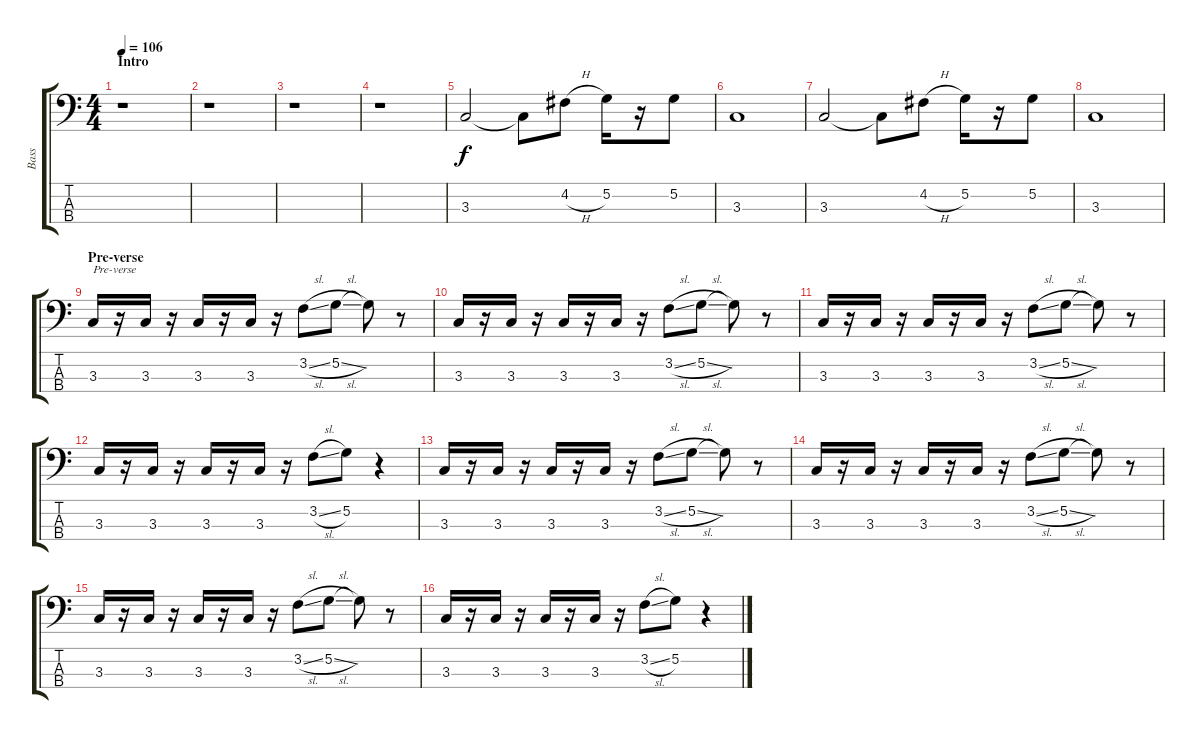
\track ("Bass" "Bass") {instrument electricbassfinger}
\staff {score tabs}
\tuning (G2 D2 A1 E1) {hide}
\ts (4 4)
\section ("" "Intro")
\tempo 106
\clef f4
\ks c
r.1{dy f instrument electricbassfinger} |
r.1 |
r.1 |
r.1 |
3.3.2 3.3{t}.8 4.2{h}.8 5.2.16 r.16 5.2.8 |
3.3.1 |
3.3.2 3.3{t}.8 4.2{h}.8 5.2.16 r.16 5.2.8 |
3.3.1 |
\section ("" "Pre-verse")
3.3.16{txt "Pre-verse"} r.16 3.3.16 r.16 3.3.16 r.16 3.3.16 r.16 3.2{sl}.8 5.2{sl}.8 5.2{t}.8 r.8 |
3.3.16 r.16 3.3.16 r.16 3.3.16 r.16 3.3.16 r.16 3.2{sl}.8 5.2{sl}.8 5.2{t}.8 r.8 |
3.3.16 r.16 3.3.16 r.16 3.3.16 r.16 3.3.16 r.16 3.2{sl}.8 5.2{sl}.8 5.2{t}.8 r.8 |
3.3.16 r.16 3.3.16 r.16 3.3.16 r.16 3.3.16 r.16 3.2{sl}.8 5.2.8 r.4 |
3.3.16 r.16 3.3.16 r.16 3.3.16 r.16 3.3.16 r.16 3.2{sl}.8 5.2{sl}.8 5.2{t}.8 r.8 |
3.3.16 r.16 3.3.16 r.16 3.3.16 r.16 3.3.16 r.16 3.2{sl}.8 5.2{sl}.8 5.2{t}.8 r.8 |
3.3.16 r.16 3.3.16 r.16 3.3.16 r.16 3.3.16 r.16 3.2{sl}.8 5.2{sl}.8 5.2{t}.8 r.8 |
3.3.16 r.16 3.3.16 r.16 3.3.16 r.16 3.3.16 r.16 3.2{sl}.8 5.2.8 r.4
